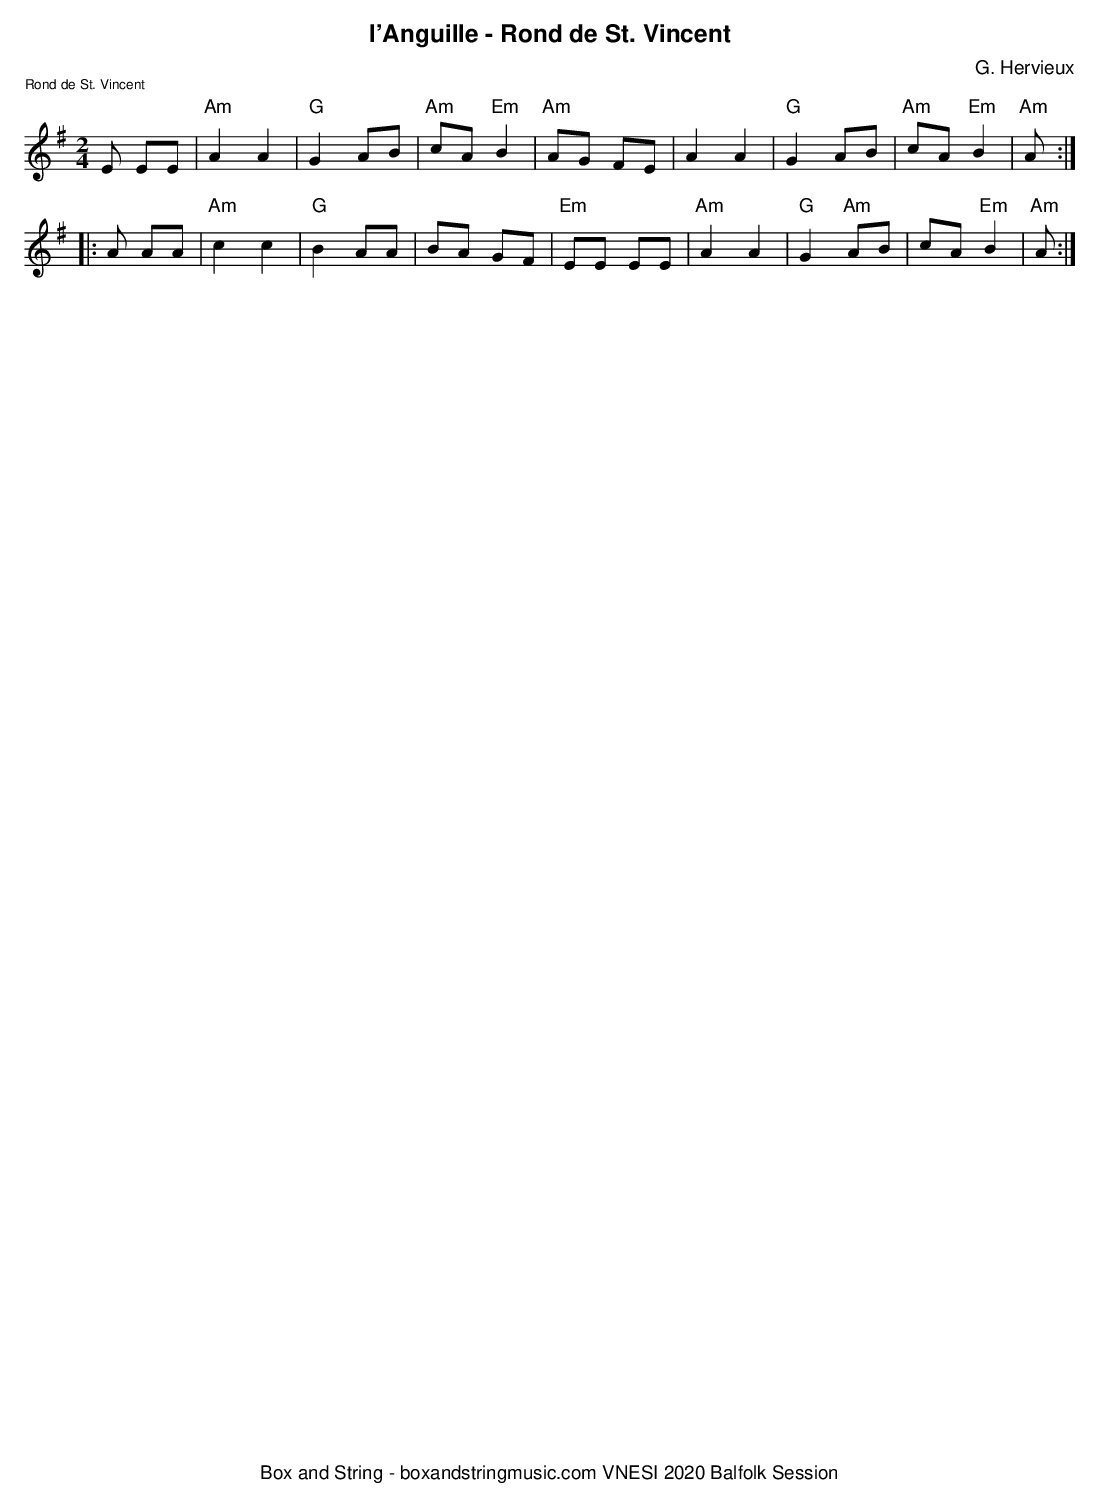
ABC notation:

X:1
T: l'Anguille - Rond de St. Vincent
C: G. Hervieux
M: 2/4
L: 1/8
K: Ador
%%text Rond de St. Vincent
E EE |\
"Am"A2 A2 | "G"G2 AB | "Am"cA "Em"B2 | "Am"AG FE |\
A2 A2 | "G"G2 AB | "Am"cA "Em"B2 | "Am"A :|
|: A AA |\
"Am"c2 c2 | "G"B2 AA | BA GF | "Em"EE EE |\
"Am"A2 A2 | "G"G2 "Am"AB | cA "Em"B2 | "Am"A :|
